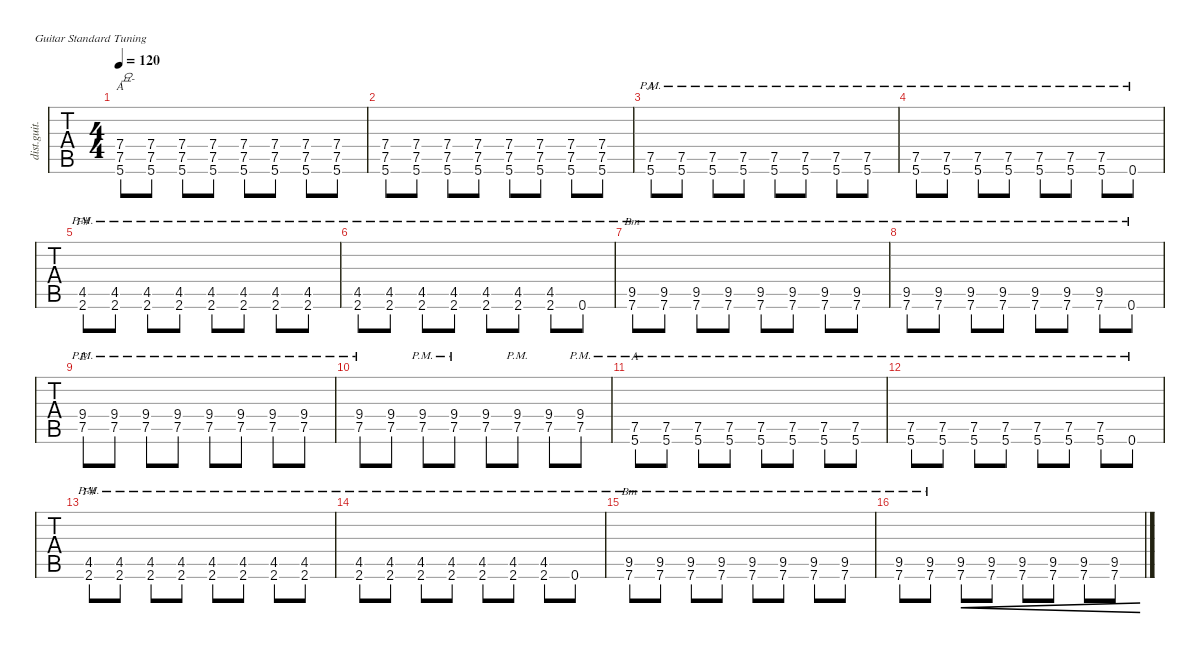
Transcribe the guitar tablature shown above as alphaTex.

\defaultSystemsLayout 4
\hideDynamics
\bracketExtendMode nobrackets
\track ("Distortion Guitar" "dist.guit.") {instrument distortionguitar}
\staff {tabs}
\tuning (E4 B3 G3 D3 A2 E2)
\chord ("A" x x x 2 0 x) {showdiagram false showfingering false}
\chord ("F#" x x x x 4 2) {showdiagram false showfingering false}
\chord ("Bm" x x x 4 2 x) {showdiagram false showfingering false}
\chord ("E" x x x x 2 0) {showdiagram false showfingering false}
\chord ("A" x 2 2 2 0 x) {showdiagram false showfingering false barre (2 2)}
\ts (4 4)
\tempo 120
\clef g2
\ks c
(7.4 7.5 5.6).8{ch "A" txt "요-" dy mf} (7.4 7.5 5.6).8 (7.4 7.5 5.6).8 (7.4 7.5 5.6).8 (7.4 7.5 5.6).8 (7.4 7.5 5.6).8 (7.4 7.5 5.6).8 (7.4 7.5 5.6).8 |
(7.4 7.5 5.6).8 (7.4 7.5 5.6).8 (7.4 7.5 5.6).8 (7.4 7.5 5.6).8 (7.4 7.5 5.6).8 (7.4 7.5 5.6).8 (7.4 7.5 5.6).8 (7.4 7.5 5.6).8 |
(7.5{pm} 5.6{pm}).8{ch "A"} (7.5{pm} 5.6{pm}).8 (7.5{pm} 5.6{pm}).8 (7.5{pm} 5.6{pm}).8 (7.5{pm} 5.6{pm}).8 (7.5{pm} 5.6{pm}).8 (7.5{pm} 5.6{pm}).8 (7.5{pm} 5.6{pm}).8 |
(7.5{pm} 5.6{pm}).8 (7.5{pm} 5.6{pm}).8 (7.5{pm} 5.6{pm}).8 (7.5{pm} 5.6{pm}).8 (7.5{pm} 5.6{pm}).8 (7.5{pm} 5.6{pm}).8 (7.5{pm} 5.6{pm}).8 0.6{pm}.8 |
(2.6{pm acc #} 4.5{pm acc #}).8{ch "F#"} (2.6{pm acc #} 4.5{pm acc #}).8 (2.6{pm acc #} 4.5{pm acc #}).8 (2.6{pm acc #} 4.5{pm acc #}).8 (2.6{pm acc #} 4.5{pm acc #}).8 (2.6{pm acc #} 4.5{pm acc #}).8 (2.6{pm acc #} 4.5{pm acc #}).8 (2.6{pm acc #} 4.5{pm acc #}).8 |
(2.6{pm acc #} 4.5{pm acc #}).8 (2.6{pm acc #} 4.5{pm acc #}).8 (2.6{pm acc #} 4.5{pm acc #}).8 (2.6{pm acc #} 4.5{pm acc #}).8 (2.6{pm acc #} 4.5{pm acc #}).8 (2.6{pm acc #} 4.5{pm acc #}).8 (2.6{pm acc #} 4.5{pm acc #}).8 0.6{pm}.8 |
(9.5{pm acc #} 7.6{pm}).8{ch "Bm"} (9.5{pm acc #} 7.6{pm}).8 (9.5{pm acc #} 7.6{pm}).8 (9.5{pm acc #} 7.6{pm}).8 (9.5{pm acc #} 7.6{pm}).8 (9.5{pm acc #} 7.6{pm}).8 (9.5{pm acc #} 7.6{pm}).8 (9.5{pm acc #} 7.6{pm}).8 |
(9.5{pm acc #} 7.6{pm}).8 (9.5{pm acc #} 7.6{pm}).8 (9.5{pm acc #} 7.6{pm}).8 (9.5{pm acc #} 7.6{pm}).8 (9.5{pm acc #} 7.6{pm}).8 (9.5{pm acc #} 7.6{pm}).8 (9.5{pm acc #} 7.6{pm}).8 0.6{pm}.8 |
(7.5{pm} 9.4{pm}).8{ch "E"} (7.5{pm} 9.4{pm}).8 (7.5{pm} 9.4{pm}).8 (7.5{pm} 9.4{pm}).8 (7.5{pm} 9.4{pm}).8 (7.5{pm} 9.4{pm}).8 (7.5{pm} 9.4{pm}).8 (7.5{pm} 9.4{pm}).8 |
(7.5{pm} 9.4{pm}).8 (7.5 9.4).8 (7.5{pm} 9.4{pm}).8 (7.5{pm} 9.4{pm}).8 (7.5 9.4).8 (7.5{pm} 9.4{pm}).8 (7.5 9.4).8 (7.5{pm} 9.4{pm}).8 |
(7.5{pm} 5.6{pm}).8{ch "A"} (7.5{pm} 5.6{pm}).8 (7.5{pm} 5.6{pm}).8 (7.5{pm} 5.6{pm}).8 (7.5{pm} 5.6{pm}).8 (7.5{pm} 5.6{pm}).8 (7.5{pm} 5.6{pm}).8 (7.5{pm} 5.6{pm}).8 |
(7.5{pm} 5.6{pm}).8 (7.5{pm} 5.6{pm}).8 (7.5{pm} 5.6{pm}).8 (7.5{pm} 5.6{pm}).8 (7.5{pm} 5.6{pm}).8 (7.5{pm} 5.6{pm}).8 (7.5{pm} 5.6{pm}).8 0.6{pm}.8 |
(2.6{pm acc #} 4.5{pm acc #}).8{ch "F#"} (2.6{pm acc #} 4.5{pm acc #}).8 (2.6{pm acc #} 4.5{pm acc #}).8 (2.6{pm acc #} 4.5{pm acc #}).8 (2.6{pm acc #} 4.5{pm acc #}).8 (2.6{pm acc #} 4.5{pm acc #}).8 (2.6{pm acc #} 4.5{pm acc #}).8 (2.6{pm acc #} 4.5{pm acc #}).8 |
(2.6{pm acc #} 4.5{pm acc #}).8 (2.6{pm acc #} 4.5{pm acc #}).8 (2.6{pm acc #} 4.5{pm acc #}).8 (2.6{pm acc #} 4.5{pm acc #}).8 (2.6{pm acc #} 4.5{pm acc #}).8 (2.6{pm acc #} 4.5{pm acc #}).8 (2.6{pm acc #} 4.5{pm acc #}).8 0.6{pm}.8 |
(9.5{pm acc #} 7.6{pm}).8{ch "Bm"} (9.5{pm acc #} 7.6{pm}).8 (9.5{pm acc #} 7.6{pm}).8 (9.5{pm acc #} 7.6{pm}).8 (9.5{pm acc #} 7.6{pm}).8 (9.5{pm acc #} 7.6{pm}).8 (9.5{pm acc #} 7.6{pm}).8 (9.5{pm acc #} 7.6{pm}).8 |
(9.5{pm acc #} 7.6{pm}).8 (9.5{pm acc #} 7.6{pm}).8 (9.5{acc #} 7.6).8{cre} (9.5{acc #} 7.6).8{cre} (9.5{acc #} 7.6).8{cre} (9.5{acc #} 7.6).8{cre} (9.5{acc #} 7.6).8{cre} (9.5{acc #} 7.6).8{cre}
